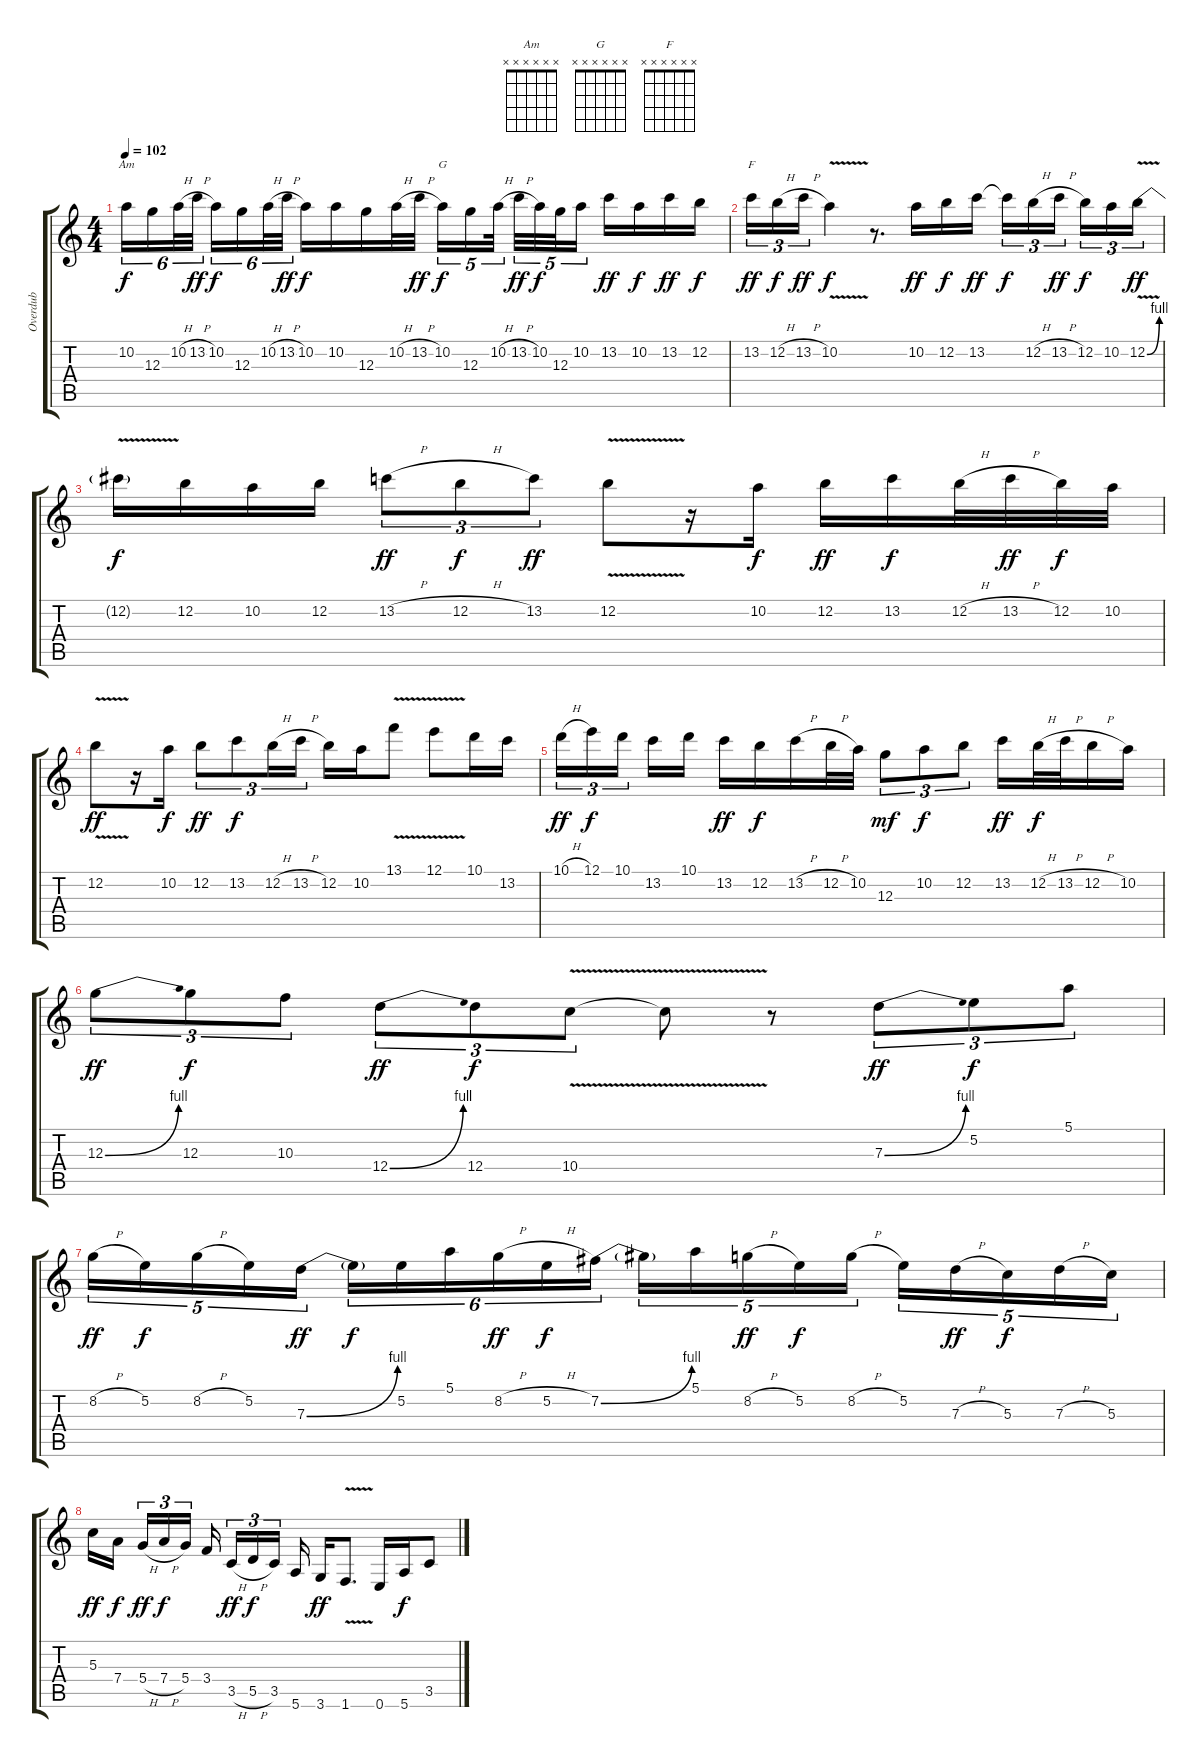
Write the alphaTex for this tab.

\track ("Overdub" "Overdub") {instrument fretlessbass}
\staff {score tabs}
\tuning (E4 B3 G3 D3 A2 E2) {hide}
\chord ("Am" x x x x x x)
\chord ("G" x x x x x x)
\chord ("F" x x x x x x)
\ts (4 4)
\tempo 102
\clef g2
\ks c
10.2{t}.16{tu (6 4) ch "Am" dy f} 12.3.16{tu (6 4)} 10.2{h}.32{tu (6 4)} 13.2{h}.32{tu (6 4) dy ff} 10.2.16{tu (6 4) dy f} 12.3.16{tu (6 4)} 10.2{h}.32{tu (6 4)} 13.2{h}.32{tu (6 4) dy ff} 10.2.16{dy f} 10.2.16 12.3.16 10.2{h}.32 13.2{h}.32{dy ff} 10.2.16{tu (5 4) ch "G" dy f} 12.3.16{tu (5 4)} 10.2{h}.32{tu (5 4)} 13.2{h}.32{tu (5 4) dy ff} 10.2.32{tu (5 4) dy f} 12.3.32{tu (5 4)} 10.2.16{tu (5 4)} 13.2.16{dy ff} 10.2.16{dy f} 13.2.16{dy ff} 12.2.16{dy f} |
13.2.16{tu (3 2) ch "F" dy ff} 12.2{h}.16{tu (3 2) dy f} 13.2{h}.16{tu (3 2) dy ff} 10.2{v}.4{dy f} r.8{d} 10.2.16{dy ff} 12.2.16{dy f} 13.2.16{dy ff} 13.2{t}.16{tu (3 2) dy f} 12.2{h}.16{tu (3 2)} 13.2{h}.16{tu (3 2) dy ff} 12.2.16{tu (3 2) dy f} 10.2.16{tu (3 2)} 12.2{be (bend 0 0 60 4) v}.16{tu (3 2) dy ff} |
12.2{t}.16{dy f} 12.2.16 10.2.16 12.2.16 13.2{h}.8{tu (3 2) dy ff} 12.2{h}.8{tu (3 2) dy f} 13.2.8{tu (3 2) dy ff} 12.2{v}.8 r.16 10.2.16{dy f} 12.2.16{dy ff} 13.2.16{dy f} 12.2{h}.32 13.2{h}.32{dy ff} 12.2.32{dy f} 10.2.32 |
12.2{v}.8{dy ff} r.16 10.2.16{dy f} 12.2.8{tu (3 2) dy ff} 13.2.8{tu (3 2) dy f} 12.2{h}.16{tu (3 2)} 13.2{h}.16{tu (3 2)} 12.2.16 10.2.16 13.1{v}.8 12.1{v}.8 10.1.16 13.2.16 |
10.1{h}.16{tu (3 2) dy ff} 12.1.16{tu (3 2) dy f} 10.1.16{tu (3 2)} 13.2.16 10.1.16 13.2.16{dy ff} 12.2.16{dy f} 13.2{h}.16 12.2{h}.32 10.2.32 12.3.8{tu (3 2) dy mf} 10.2.8{tu (3 2) dy f} 12.2.8{tu (3 2)} 13.2.16{dy ff} 12.2{h}.32{dy f} 13.2{h}.32 12.2{h}.16 10.2.16 |
12.3{be (bend 0 0 60 4)}.8{tu (3 2) dy ff} 12.3.8{tu (3 2) dy f} 10.3.8{tu (3 2)} 12.4{be (bend 0 0 60 4)}.8{tu (3 2) dy ff} 12.4.8{tu (3 2) dy f} 10.4{v}.8{tu (3 2)} 10.4{t}.8 r.8 7.3{be (bend 0 0 60 4)}.8{tu (3 2) dy ff} 5.2.8{tu (3 2) dy f} 5.1.8{tu (3 2)} |
8.2{h}.16{tu (5 4) dy ff} 5.2.16{tu (5 4) dy f} 8.2{h}.16{tu (5 4)} 5.2.16{tu (5 4)} 7.3{be (bend 0 0 60 4)}.16{tu (5 4) dy ff} 7.3{t}.16{tu (6 4) dy f} 5.2.16{tu (6 4)} 5.1.16{tu (6 4)} 8.2{h}.16{tu (6 4) dy ff} 5.2{h}.16{tu (6 4) dy f} 7.2{be (bend 0 0 60 4)}.16{tu (6 4)} 7.2{t}.16{tu (5 4)} 5.1.16{tu (5 4)} 8.2{h}.16{tu (5 4) dy ff} 5.2.16{tu (5 4) dy f} 8.2{h}.16{tu (5 4)} 5.2.16{tu (5 4)} 7.3{h}.16{tu (5 4) dy ff} 5.3.16{tu (5 4) dy f} 7.3{h}.16{tu (5 4)} 5.3.16{tu (5 4)} |
5.3.16{dy ff} 7.4.16{dy f} 5.4{h}.16{tu (3 2) dy ff} 7.4{h}.16{tu (3 2) dy f} 5.4.16{tu (3 2)} 3.4.16 3.5{h}.16{tu (3 2) dy ff} 5.5{h}.16{tu (3 2) dy f} 3.5.16{tu (3 2)} 5.6.16 3.6.16{dy ff} 1.6{v}.8{d} 0.6.16 5.6.16{dy f} 3.5.8
